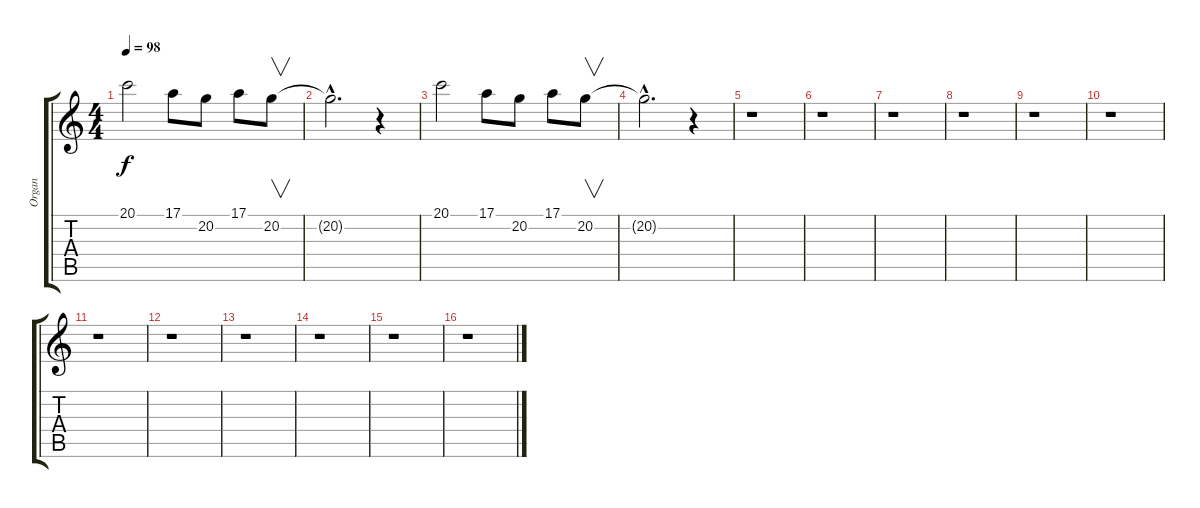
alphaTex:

\track ("Organ" "Organ") {instrument churchorgan}
\staff {score tabs}
\tuning (E4 B3 G3 D3 A2 E2) {hide}
\ts (4 4)
\tempo 98
\clef g2
\ks c
20.1.2{dy f} 17.1.8 20.2.8 17.1.8 20.2.8{v} |
20.2{hac t}.2{d} r.4 |
20.1.2 17.1.8 20.2.8 17.1.8 20.2.8{v} |
20.2{hac t}.2{d} r.4 |
r.1 |
r.1 |
r.1 |
r.1 |
r.1 |
r.1 |
r.1 |
r.1 |
r.1 |
r.1 |
r.1 |
r.1
